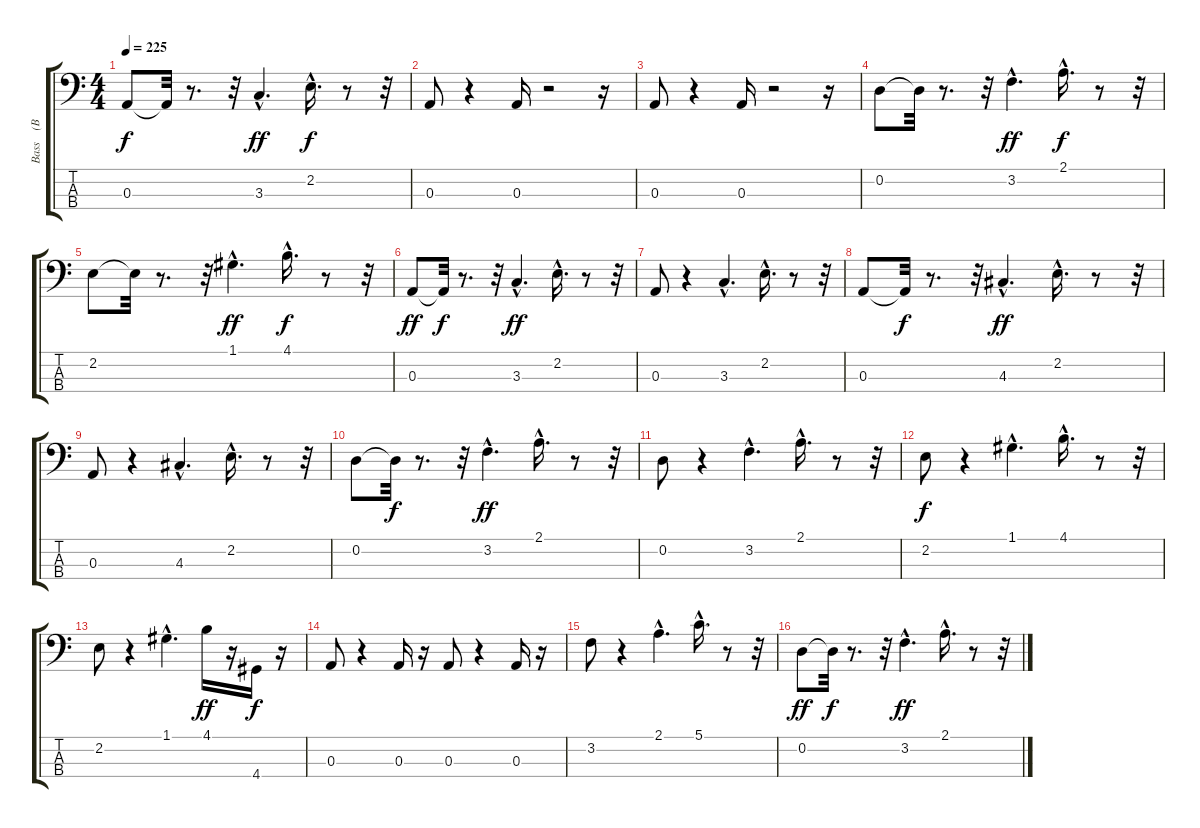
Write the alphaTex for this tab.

\track ("Bass    (BB)" "Bass    (B") {instrument fretlessbass}
\staff {score tabs}
\tuning (G2 D2 A1 E1) {hide}
\ts (4 4)
\tempo 225
\clef f4
\ks c
0.3.8{dy f} 0.3{t}.32 r.8{d} r.32 3.3{hac}.4{d dy ff} 2.2{hac}.16{d dy f} r.8 r.32 |
0.3.8 r.4 0.3.16 r.2 r.16 |
0.3.8 r.4 0.3.16 r.2 r.16 |
0.2.8 0.2{t}.32 r.8{d} r.32 3.2{hac}.4{d dy ff} 2.1{hac}.16{d dy f} r.8 r.32 |
2.2.8 2.2{t}.32 r.8{d} r.32 1.1{hac}.4{d dy ff} 4.1{hac}.16{d dy f} r.8 r.32 |
0.3.8{dy ff} 0.3{t}.32{dy f} r.8{d} r.32 3.3{hac}.4{d dy ff} 2.2{hac}.16{d} r.8 r.32 |
0.3.8 r.4 3.3{hac}.4{d} 2.2{hac}.16{d} r.8 r.32 |
0.3.8 0.3{t}.32{dy f} r.8{d} r.32 4.3{hac}.4{d dy ff} 2.2{hac}.16{d} r.8 r.32 |
0.3.8 r.4 4.3{hac}.4{d} 2.2{hac}.16{d} r.8 r.32 |
0.2.8 0.2{t}.32{dy f} r.8{d} r.32 3.2{hac}.4{d dy ff} 2.1{hac}.16{d} r.8 r.32 |
0.2.8 r.4 3.2{hac}.4{d} 2.1{hac}.16{d} r.8 r.32 |
2.2.8{dy f} r.4 1.1{hac}.4{d} 4.1{hac}.16{d} r.8 r.32 |
2.2.8 r.4 1.1{hac}.4{d} 4.1.16{dy ff} r.16 4.4.16{dy f} r.16 |
0.3.8 r.4 0.3.16 r.16 0.3.8 r.4 0.3.16 r.16 |
3.2.8 r.4 2.1{hac}.4{d} 5.1{hac}.16{d} r.8 r.32 |
0.2.8{dy ff} 0.2{t}.32{dy f} r.8{d} r.32 3.2{hac}.4{d dy ff} 2.1{hac}.16{d} r.8 r.32
